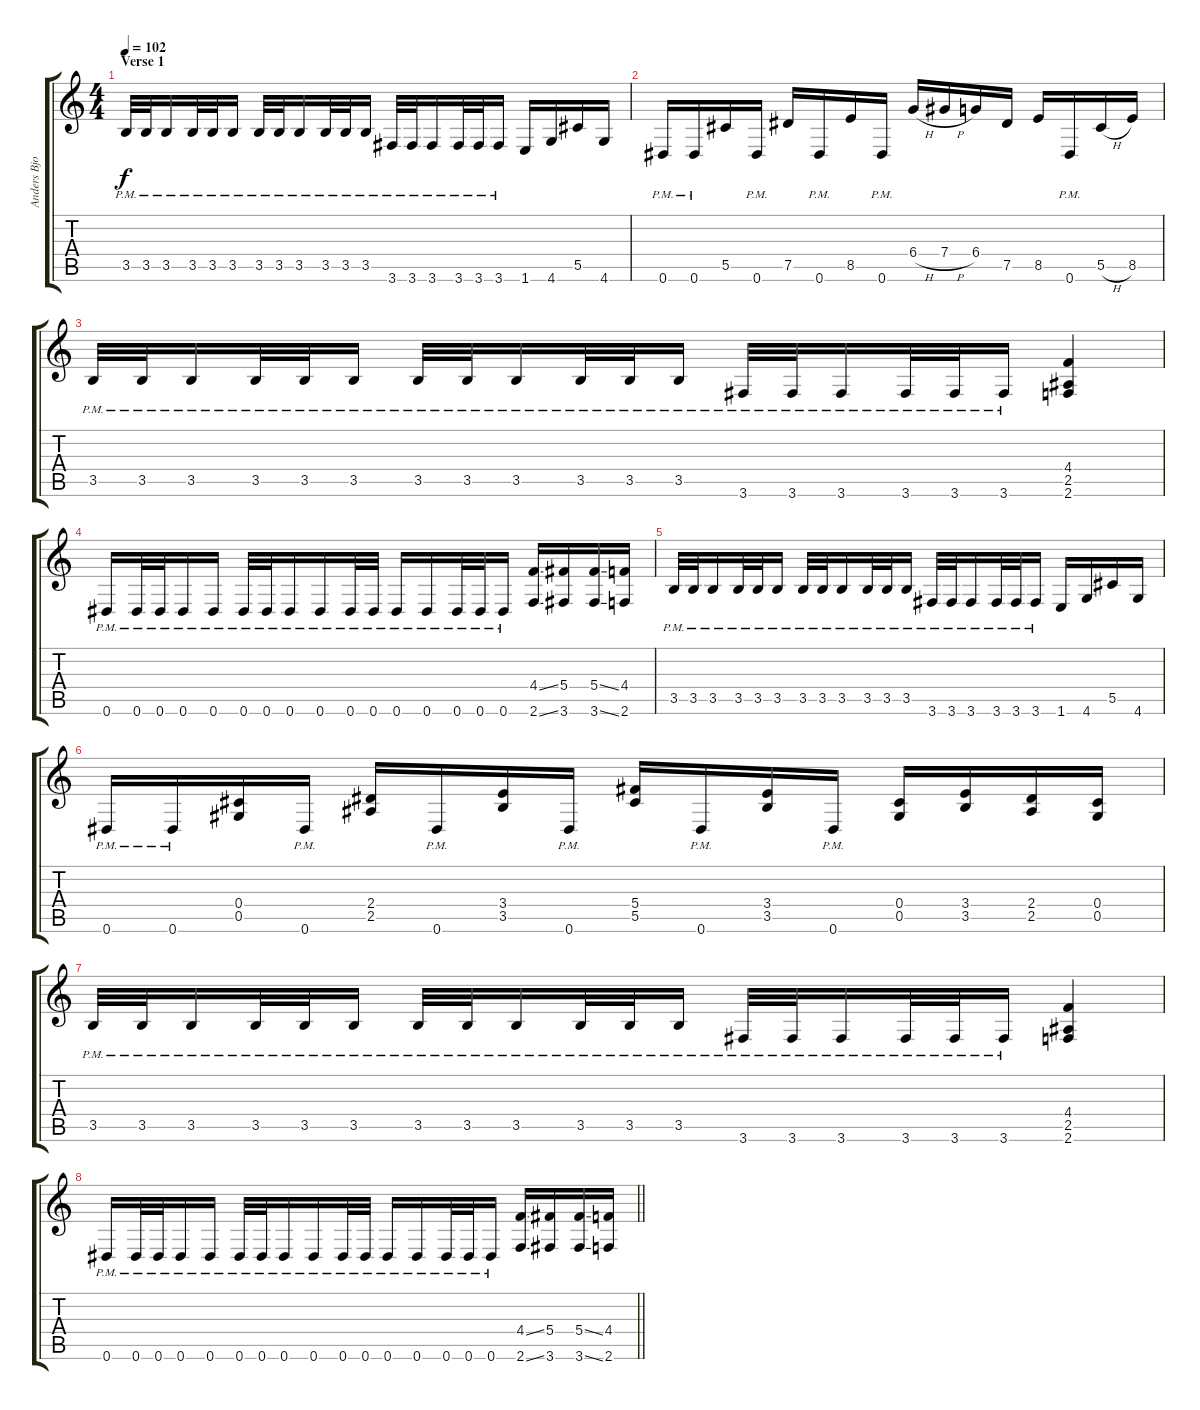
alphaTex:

\track ("Anders Bjorler" "Anders Bjo") {instrument distortionguitar}
\staff {score tabs}
\tuning (Eb4 Bb3 Gb3 Db3 Ab2 Eb2) {hide}
\ts (4 4)
\section ("" "Verse 1")
\tempo 102
\clef g2
\ks c
3.5{pm}.32{dy f} 3.5{pm}.32 3.5{pm}.16 3.5{pm}.32 3.5{pm}.32 3.5{pm}.16 3.5{pm}.32 3.5{pm}.32 3.5{pm}.16 3.5{pm}.32 3.5{pm}.32 3.5{pm}.16 3.6{pm}.32 3.6{pm}.32 3.6{pm}.16 3.6{pm}.32 3.6{pm}.32 3.6{pm}.16 1.6.16 4.6.16 5.5.16 4.6.16 |
0.6{pm}.16 0.6{pm}.16 5.5.16 0.6{pm}.16 7.5.16 0.6{pm}.16 8.5.16 0.6{pm}.16 6.4{h}.16 7.4{h}.16 6.4.16 7.5.16 8.5.16 0.6{pm}.16 5.5{h}.16 8.5.16 |
3.5{pm}.32 3.5{pm}.32 3.5{pm}.16 3.5{pm}.32 3.5{pm}.32 3.5{pm}.16 3.5{pm}.32 3.5{pm}.32 3.5{pm}.16 3.5{pm}.32 3.5{pm}.32 3.5{pm}.16 3.6{pm}.32 3.6{pm}.32 3.6{pm}.16 3.6{pm}.32 3.6{pm}.32 3.6{pm}.16 (4.4 2.5 2.6).4 |
0.6{pm}.16 0.6{pm}.32 0.6{pm}.32 0.6{pm}.16 0.6{pm}.16 0.6{pm}.32 0.6{pm}.32 0.6{pm}.16 0.6{pm}.16 0.6{pm}.32 0.6{pm}.32 0.6{pm}.16 0.6{pm}.16 0.6{pm}.32 0.6{pm}.32 0.6{pm}.16 (4.4{ss} 2.6{ss}).16 (5.4 3.6).16 (5.4{ss} 3.6{ss}).16 (4.4 2.6).16 |
3.5{pm}.32 3.5{pm}.32 3.5{pm}.16 3.5{pm}.32 3.5{pm}.32 3.5{pm}.16 3.5{pm}.32 3.5{pm}.32 3.5{pm}.16 3.5{pm}.32 3.5{pm}.32 3.5{pm}.16 3.6{pm}.32 3.6{pm}.32 3.6{pm}.16 3.6{pm}.32 3.6{pm}.32 3.6{pm}.16 1.6.16 4.6.16 5.5.16 4.6.16 |
0.6{pm}.16 0.6{pm}.16 (0.4 0.5).16 0.6{pm}.16 (2.4 2.5).16 0.6{pm}.16 (3.4 3.5).16 0.6{pm}.16 (5.4 5.5).16 0.6{pm}.16 (3.4 3.5).16 0.6{pm}.16 (0.4 0.5).16 (3.4 3.5).16 (2.4 2.5).16 (0.4 0.5).16 |
3.5{pm}.32 3.5{pm}.32 3.5{pm}.16 3.5{pm}.32 3.5{pm}.32 3.5{pm}.16 3.5{pm}.32 3.5{pm}.32 3.5{pm}.16 3.5{pm}.32 3.5{pm}.32 3.5{pm}.16 3.6{pm}.32 3.6{pm}.32 3.6{pm}.16 3.6{pm}.32 3.6{pm}.32 3.6{pm}.16 (4.4 2.5 2.6).4 |
\barLineRight lightlight
0.6{pm}.16 0.6{pm}.32 0.6{pm}.32 0.6{pm}.16 0.6{pm}.16 0.6{pm}.32 0.6{pm}.32 0.6{pm}.16 0.6{pm}.16 0.6{pm}.32 0.6{pm}.32 0.6{pm}.16 0.6{pm}.16 0.6{pm}.32 0.6{pm}.32 0.6{pm}.16 (4.4{ss} 2.6{ss}).16 (5.4 3.6).16 (5.4{ss} 3.6{ss}).16 (4.4 2.6).16
